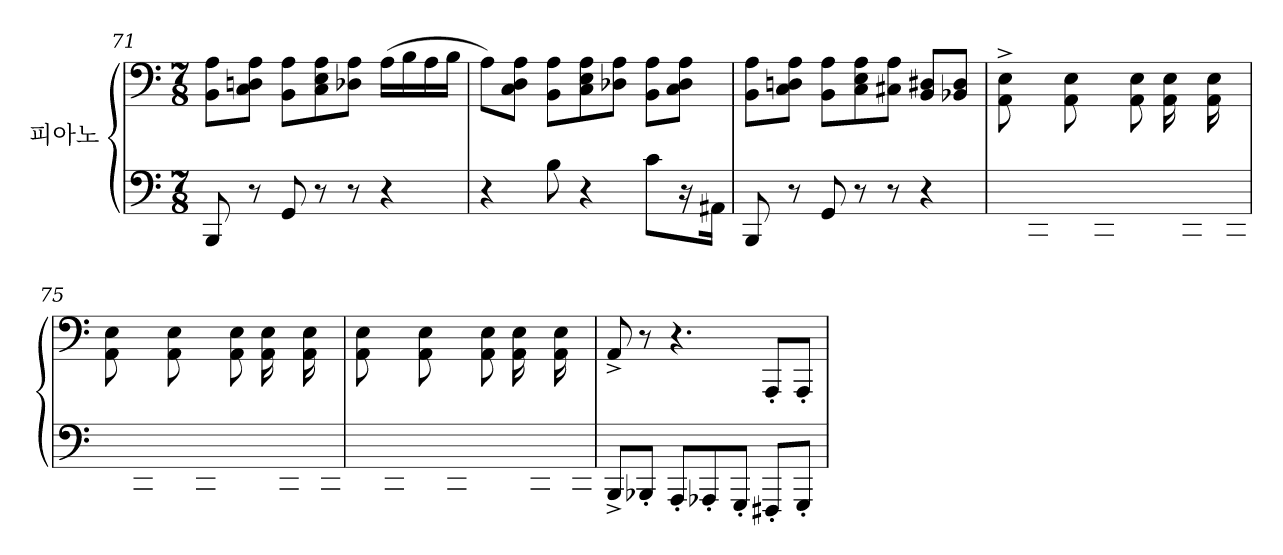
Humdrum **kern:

**kern	**kern
*part1	*part1
*staff2	*staff1
*I"피아노	*
*clefF4	*clefF4
*k[]	*k[]
*C:	*C:
*M7/8	*M7/8
=71	=71
8BBB/	8BB\ 8A\L
8r	8C\ 8Dn\ 8A\J
8GG/	8BB\ 8A\L
8r	8C\ 8E\ 8A\
8r	8D-X\ 8A\J
4r	(>16A\LL
.	16B\
.	16A\
.	16B\JJ
=72	=72
4r	8A\L)
.	8C\ 8D\ 8A\J
8B\	8BB\ 8A\L
4r	8C\ 8E\ 8A\
.	8D-X\ 8A\J
8c\L	8BB\ 8A\L
16r	8C\ 8D-\ 8A\J
16AA#X\Jk	.
=73	=73
8BBB/	8BB\ 8A\L
8r	8C\ 8Dn\ 8A\J
8GG/	8BB\ 8A\L
8r	8C\ 8E\ 8A\
8r	8C#X\ 8A\J
4r	8BB/ 8D#X/L
.	8BB-X/ 8D#/J
!!LO:LB:g=z
=74	=74
*^	*
8ryy	2..ryy	8AA\^ 8E\^L
8BBB/J	.	8ryy
8ryy	.	8AA\ 8E\L
8BBB/	.	8ryy
8.ryy	.	8AA\ 8E\J
.	.	16AA\ 16E\LL
16BBB/	.	16ryy
16ryy	.	16AA\ 16E\
16BBB/JJ	.	16ryy
=75	=75	=75
8ryy	2..ryy	8AA\ 8E\L
8BBB/J	.	8ryy
8ryy	.	8AA\ 8E\L
8BBB/	.	8ryy
8.ryy	.	8AA\ 8E\J
.	.	16AA\ 16E\LL
16BBBn/ 16BB-X/	.	16ryy
16ryy	.	16AA\ 16E\
16BBB/ 16BB-/JJ	.	16ryy
=76	=76	=76
8ryy	2..ryy	8AA\ 8E\L
8BBBn/ 8BB-X/J	.	8ryy
8ryy	.	8AA\ 8E\L
8BBB/ 8BB-/	.	8ryy
8.ryy	.	8AA\ 8E\J
.	.	16AA\ 16E\LL
16BBB/ 16BB-/	.	16ryy
16ryy	.	16AA\ 16E\
16BBB/ 16BB-/JJ	.	16ryy
*v	*v	*
=77	=77
8BBB^/L	8AA^/
8BBB-X'/J	8r
8AAA'/L	4.r
8AAA-X'/	.
8GGG'/J	.
8FFF#X'/L	8AAA'/L
8GGG'/J	8AAA'/J
=	=
*-	*-
